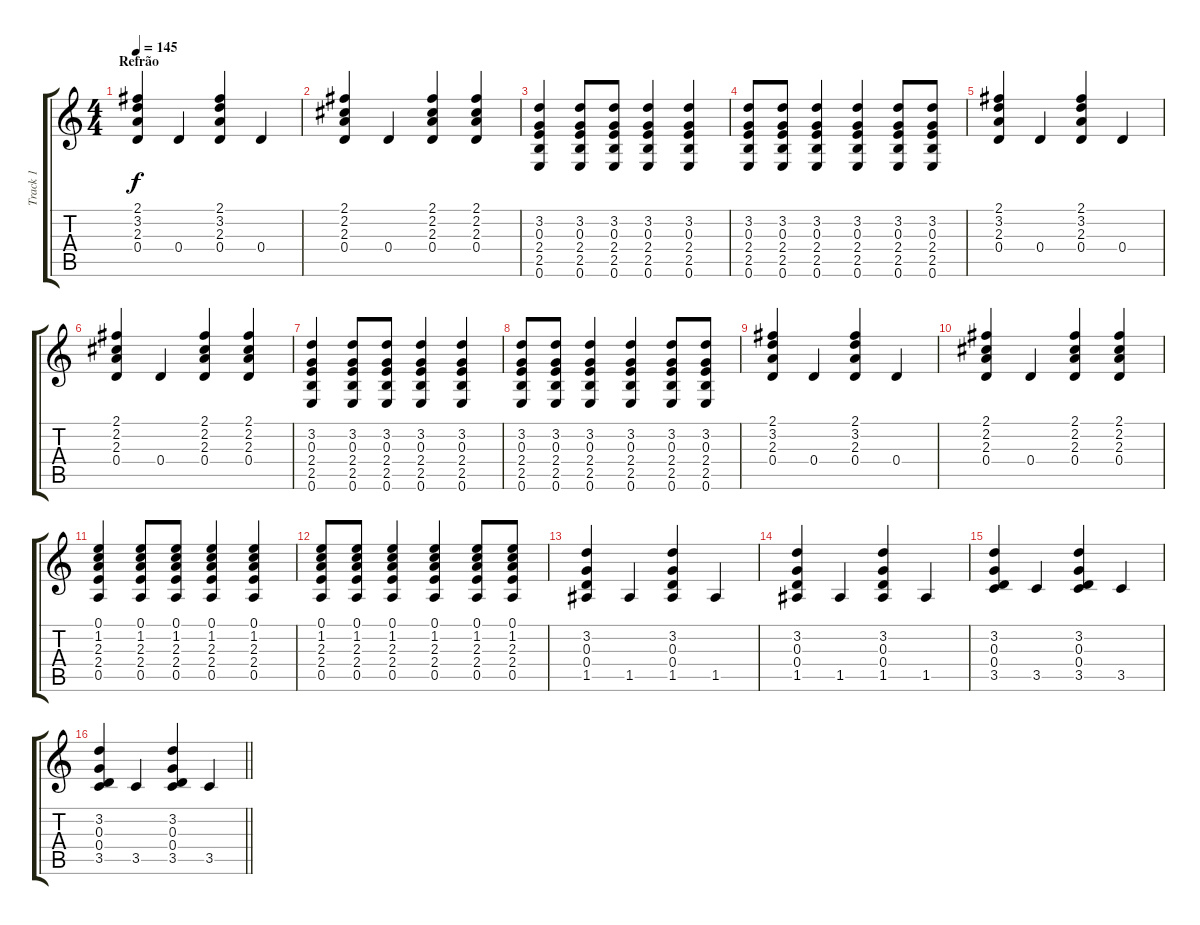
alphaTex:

\track ("Track 1" "Track 1") {instrument acousticguitarsteel}
\staff {score tabs}
\tuning (E4 B3 G3 D3 A2 E2) {hide}
\ts (4 4)
\section ("" "Refrão")
\tempo 145
\clef g2
\ks c
(2.1 3.2 2.3 0.4).4{dy f} 0.4.4 (2.1 3.2 2.3 0.4).4 0.4.4 |
(2.1 2.2 2.3 0.4).4 0.4.4 (2.1 2.2 2.3 0.4).4 (2.1 2.2 2.3 0.4).4 |
(3.2 0.3 2.4 2.5 0.6).4 (3.2 0.3 2.4 2.5 0.6).8 (3.2 0.3 2.4 2.5 0.6).8 (3.2 0.3 2.4 2.5 0.6).4 (3.2 0.3 2.4 2.5 0.6).4 |
(3.2 0.3 2.4 2.5 0.6).8 (3.2 0.3 2.4 2.5 0.6).8 (3.2 0.3 2.4 2.5 0.6).4 (3.2 0.3 2.4 2.5 0.6).4 (3.2 0.3 2.4 2.5 0.6).8 (3.2 0.3 2.4 2.5 0.6).8 |
(2.1 3.2 2.3 0.4).4 0.4.4 (2.1 3.2 2.3 0.4).4 0.4.4 |
(2.1 2.2 2.3 0.4).4 0.4.4 (2.1 2.2 2.3 0.4).4 (2.1 2.2 2.3 0.4).4 |
(3.2 0.3 2.4 2.5 0.6).4 (3.2 0.3 2.4 2.5 0.6).8 (3.2 0.3 2.4 2.5 0.6).8 (3.2 0.3 2.4 2.5 0.6).4 (3.2 0.3 2.4 2.5 0.6).4 |
(3.2 0.3 2.4 2.5 0.6).8 (3.2 0.3 2.4 2.5 0.6).8 (3.2 0.3 2.4 2.5 0.6).4 (3.2 0.3 2.4 2.5 0.6).4 (3.2 0.3 2.4 2.5 0.6).8 (3.2 0.3 2.4 2.5 0.6).8 |
(2.1 3.2 2.3 0.4).4 0.4.4 (2.1 3.2 2.3 0.4).4 0.4.4 |
(2.1 2.2 2.3 0.4).4 0.4.4 (2.1 2.2 2.3 0.4).4 (2.1 2.2 2.3 0.4).4 |
(0.1 1.2 2.3 2.4 0.5).4 (0.1 1.2 2.3 2.4 0.5).8 (0.1 1.2 2.3 2.4 0.5).8 (0.1 1.2 2.3 2.4 0.5).4 (0.1 1.2 2.3 2.4 0.5).4 |
(0.1 1.2 2.3 2.4 0.5).8 (0.1 1.2 2.3 2.4 0.5).8 (0.1 1.2 2.3 2.4 0.5).4 (0.1 1.2 2.3 2.4 0.5).4 (0.1 1.2 2.3 2.4 0.5).8 (0.1 1.2 2.3 2.4 0.5).8 |
(3.2 0.3 0.4 1.5).4 1.5.4 (3.2 0.3 0.4 1.5).4 1.5.4 |
(3.2 0.3 0.4 1.5).4 1.5.4 (3.2 0.3 0.4 1.5).4 1.5.4 |
(3.2 0.3 0.4 3.5).4 3.5.4 (3.2 0.3 0.4 3.5).4 3.5.4 |
\barLineRight lightlight
(3.2 0.3 0.4 3.5).4 3.5.4 (3.2 0.3 0.4 3.5).4 3.5.4
